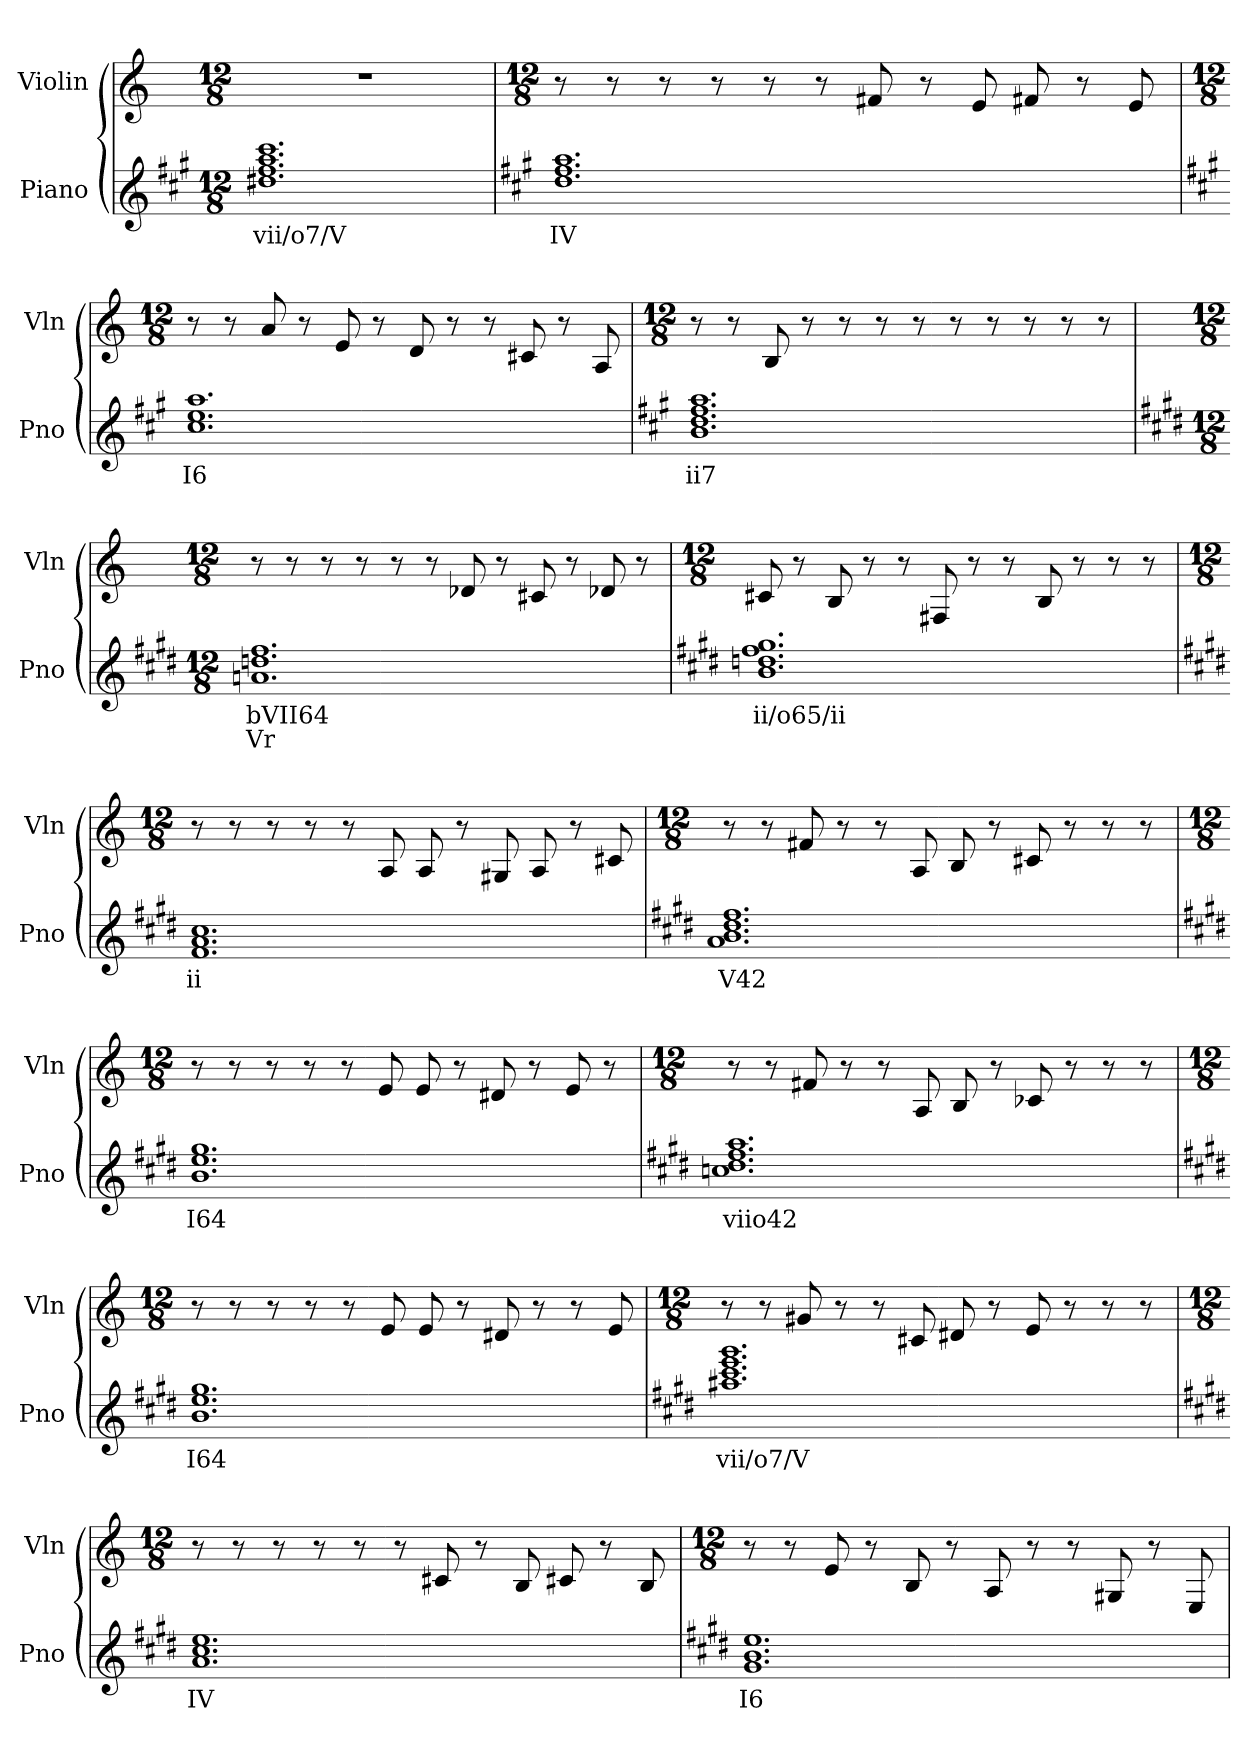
**kern	**text	**text	**kern
*part2	*part2	*part2	*part1
*staff2	*staff2	*staff2	*staff1
*I"Piano	*	*	*I"Violin
*I'Pno	*	*	*I'Vln
*k[f#c#g#]	*	*	*
*A:	*	*	*
*M12/8	*	*	*M12/8
=	=	=	=
1.dd#X 1.ff# 1.aa 1.ccc#	vii/o7/V	.	1.r
=	=	=	=
*k[f#c#g#]	*	*	*
*A:	*	*	*
*	*	*	*M12/8
1.dd 1.ff# 1.aa	IV	.	8r
.	.	.	8r
.	.	.	8r
.	.	.	8r
.	.	.	8r
.	.	.	8r
.	.	.	8f#X
.	.	.	8r
.	.	.	8e
.	.	.	8f#X
.	.	.	8r
.	.	.	8e
=	=	=	=
*k[f#c#g#]	*	*	*
*A:	*	*	*
*	*	*	*M12/8
1.cc# 1.ee 1.aa	I6	.	8r
.	.	.	8r
.	.	.	8a
.	.	.	8r
.	.	.	8e
.	.	.	8r
.	.	.	8d
.	.	.	8r
.	.	.	8r
.	.	.	8c#X
.	.	.	8r
.	.	.	8A
=	=	=	=
*k[f#c#g#]	*	*	*
*A:	*	*	*
*	*	*	*M12/8
1.b 1.dd 1.ff# 1.aa	ii7	.	8r
.	.	.	8r
.	.	.	8B
.	.	.	8r
.	.	.	8r
.	.	.	8r
.	.	.	8r
.	.	.	8r
.	.	.	8r
.	.	.	8r
.	.	.	8r
.	.	.	8r
=	=	=	=
*k[f#c#g#d#]	*	*	*
*E:	*	*	*
*M12/8	*	*	*M12/8
1.an 1.ddn 1.ff#	bVII64	Vr	8r
.	.	.	8r
.	.	.	8r
.	.	.	8r
.	.	.	8r
.	.	.	8r
.	.	.	8d-X
.	.	.	8r
.	.	.	8c#X
.	.	.	8r
.	.	.	8d-X
.	.	.	8r
=	=	=	=
*k[f#c#g#d#]	*	*	*
*E:	*	*	*
*	*	*	*M12/8
1.b 1.ddn 1.ff# 1.gg#	ii/o65/ii	.	8c#X
.	.	.	8r
.	.	.	8B
.	.	.	8r
.	.	.	8r
.	.	.	8F#X
.	.	.	8r
.	.	.	8r
.	.	.	8B
.	.	.	8r
.	.	.	8r
.	.	.	8r
=	=	=	=
*k[f#c#g#d#]	*	*	*
*E:	*	*	*
*	*	*	*M12/8
1.f# 1.a 1.cc#	ii	.	8r
.	.	.	8r
.	.	.	8r
.	.	.	8r
.	.	.	8r
.	.	.	8A
.	.	.	8A
.	.	.	8r
.	.	.	8G#X
.	.	.	8A
.	.	.	8r
.	.	.	8c#X
=	=	=	=
*k[f#c#g#d#]	*	*	*
*E:	*	*	*
*	*	*	*M12/8
1.a 1.b 1.dd# 1.ff#	V42	.	8r
.	.	.	8r
.	.	.	8f#X
.	.	.	8r
.	.	.	8r
.	.	.	8A
.	.	.	8B
.	.	.	8r
.	.	.	8c#X
.	.	.	8r
.	.	.	8r
.	.	.	8r
=	=	=	=
*k[f#c#g#d#]	*	*	*
*E:	*	*	*
*	*	*	*M12/8
1.b 1.ee 1.gg#	I64	.	8r
.	.	.	8r
.	.	.	8r
.	.	.	8r
.	.	.	8r
.	.	.	8e
.	.	.	8e
.	.	.	8r
.	.	.	8d#X
.	.	.	8r
.	.	.	8e
.	.	.	8r
=	=	=	=
*k[f#c#g#d#]	*	*	*
*E:	*	*	*
*	*	*	*M12/8
1.ccn 1.dd# 1.ff# 1.aa	viio42	.	8r
.	.	.	8r
.	.	.	8f#X
.	.	.	8r
.	.	.	8r
.	.	.	8A
.	.	.	8B
.	.	.	8r
.	.	.	8c-X
.	.	.	8r
.	.	.	8r
.	.	.	8r
=	=	=	=
*k[f#c#g#d#]	*	*	*
*E:	*	*	*
*	*	*	*M12/8
1.b 1.ee 1.gg#	I64	.	8r
.	.	.	8r
.	.	.	8r
.	.	.	8r
.	.	.	8r
.	.	.	8e
.	.	.	8e
.	.	.	8r
.	.	.	8d#X
.	.	.	8r
.	.	.	8r
.	.	.	8e
=	=	=	=
*k[f#c#g#d#]	*	*	*
*E:	*	*	*
*	*	*	*M12/8
1.aa#X 1.ccc# 1.eee 1.ggg#	vii/o7/V	.	8r
.	.	.	8r
.	.	.	8g#X
.	.	.	8r
.	.	.	8r
.	.	.	8c#X
.	.	.	8d#X
.	.	.	8r
.	.	.	8e
.	.	.	8r
.	.	.	8r
.	.	.	8r
=	=	=	=
*k[f#c#g#d#]	*	*	*
*E:	*	*	*
*	*	*	*M12/8
1.a 1.cc# 1.ee	IV	.	8r
.	.	.	8r
.	.	.	8r
.	.	.	8r
.	.	.	8r
.	.	.	8r
.	.	.	8c#X
.	.	.	8r
.	.	.	8B
.	.	.	8c#X
.	.	.	8r
.	.	.	8B
=	=	=	=
*k[f#c#g#d#]	*	*	*
*E:	*	*	*
*	*	*	*M12/8
1.g# 1.b 1.ee	I6	.	8r
.	.	.	8r
.	.	.	8e
.	.	.	8r
.	.	.	8B
.	.	.	8r
.	.	.	8A
.	.	.	8r
.	.	.	8r
.	.	.	8G#X
.	.	.	8r
.	.	.	8E
=	=	=	=
*-	*-	*-	*-
